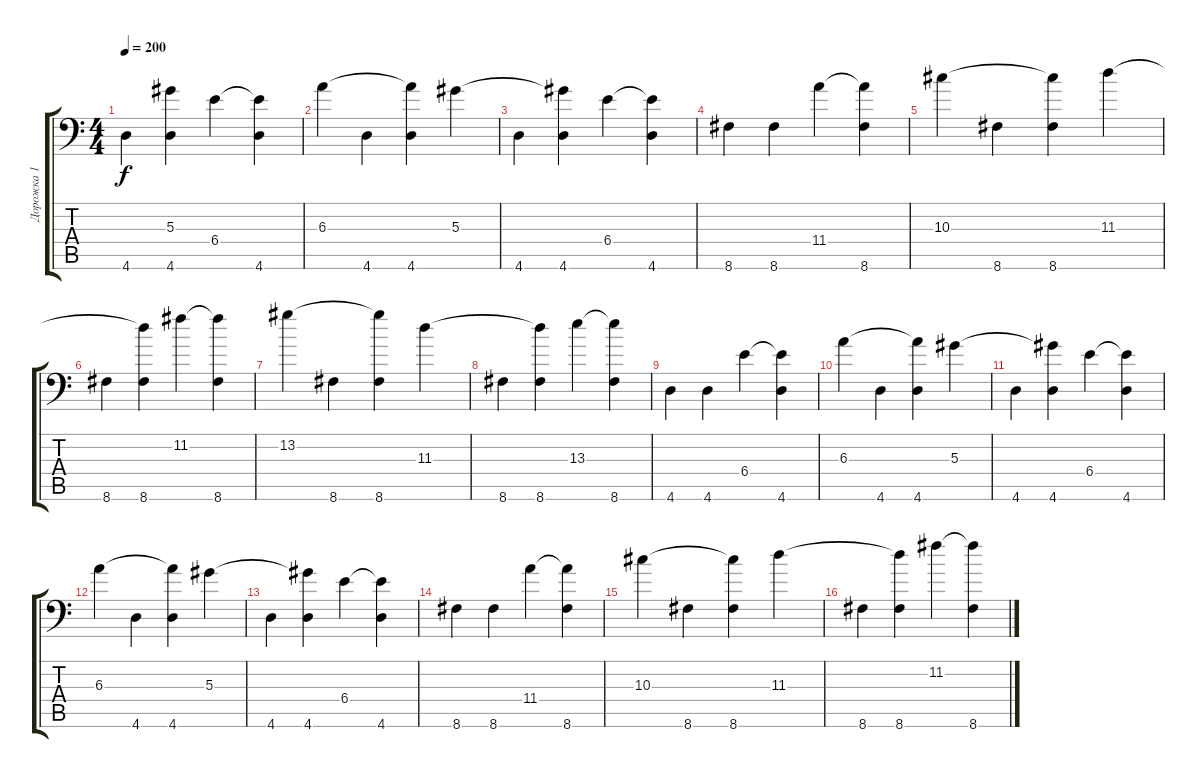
\track ("Дорожка 1" "Дорожка 1") {instrument distortionguitar}
\staff {score tabs}
\tuning (C4 G3 Eb3 Bb2 F2 Bb1) {hide}
\ts (4 4)
\tempo 200
\clef f4
\ks c
4.6.4{dy f} (5.3{t} 4.6).4 6.4.4 (6.4{t} 4.6).4 |
6.3.4 4.6.4 (6.3{t} 4.6).4 5.3.4 |
4.6.4 (5.3{t} 4.6).4 6.4.4 (6.4{t} 4.6).4 |
8.6.4{instrument electricguitarclean} 8.6.4 11.4.4 (11.4{t} 8.6).4 |
10.3.4 8.6.4 (10.3{t} 8.6).4 11.3.4 |
8.6.4 (11.3{t} 8.6).4 11.2.4 (11.2{t} 8.6).4 |
13.2.4 8.6.4 (13.2{t} 8.6).4 11.3.4 |
8.6.4 (11.3{t} 8.6).4 13.3.4 (13.3{t} 8.6).4 |
4.6.4 4.6.4 6.4.4 (6.4{t} 4.6).4 |
6.3.4 4.6.4 (6.3{t} 4.6).4 5.3.4 |
4.6.4 (5.3{t} 4.6).4 6.4.4 (6.4{t} 4.6).4 |
6.3.4 4.6.4 (6.3{t} 4.6).4 5.3.4 |
4.6.4 (5.3{t} 4.6).4 6.4.4 (6.4{t} 4.6).4 |
8.6.4{instrument electricguitarclean} 8.6.4 11.4.4 (11.4{t} 8.6).4 |
10.3.4 8.6.4 (10.3{t} 8.6).4 11.3.4 |
8.6.4 (11.3{t} 8.6).4 11.2.4 (11.2{t} 8.6).4
